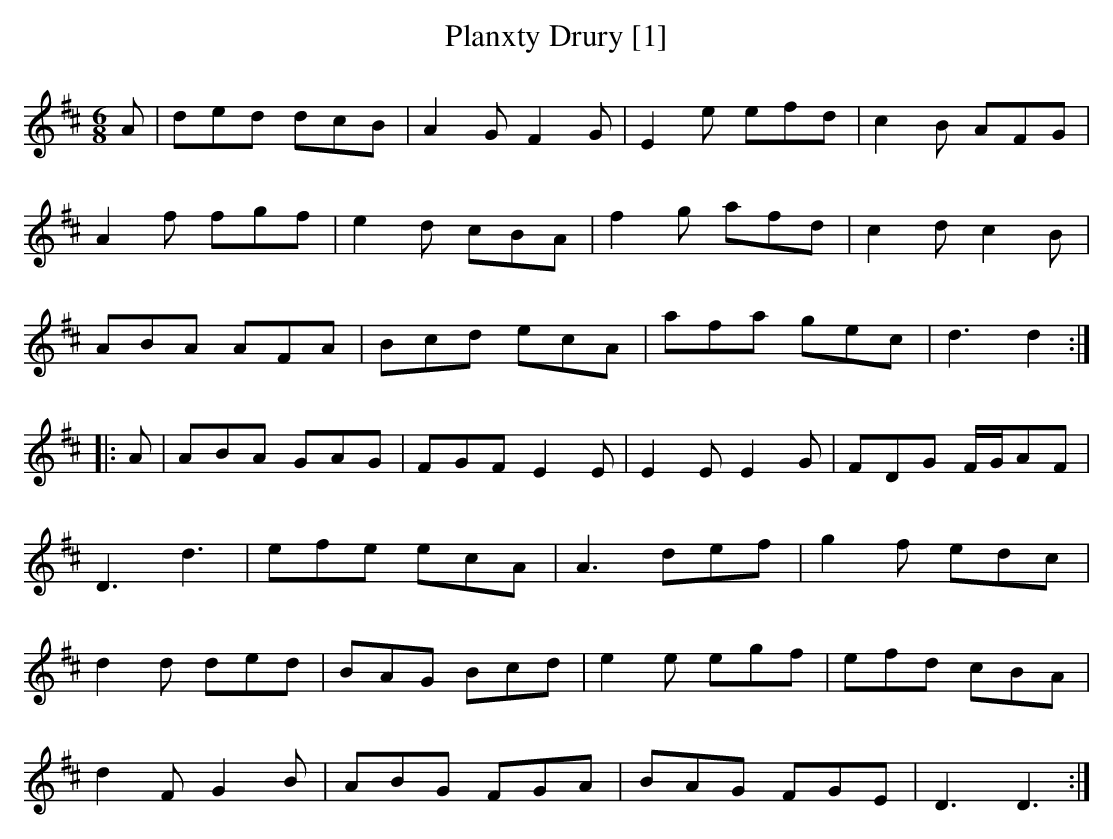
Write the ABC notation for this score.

X:1
T:Planxty Drury [1]
M:6/8
L:1/8
K:D
A|ded dcB|A2G F2G|E2e efd|c2B AFG|
A2f fgf|e2d cBA|f2g afd|c2d c2B|
ABA AFA|Bcd ecA|afa gec|d3 d2:|
|:A|ABA GAG|FGF E2E|E2E E2G|FDG F/G/AF|
D3d3|efe ecA|A3 def|g2f edc|
d2d ded|BAG Bcd|e2e egf|efd cBA|
d2F G2B|ABG FGA|BAG FGE|D3D3:|]
